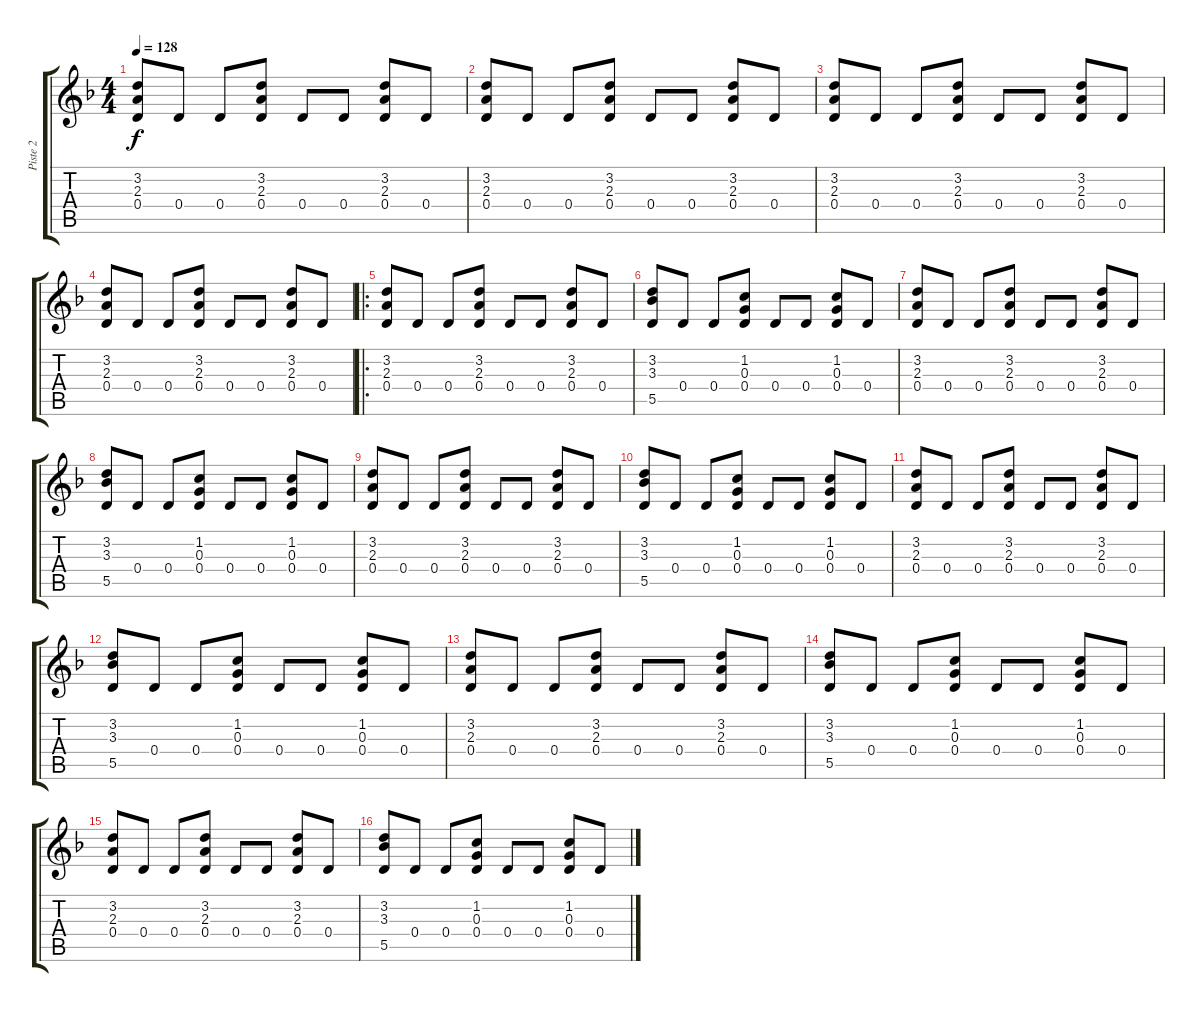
\track ("Piste 2" "Piste 2") {instrument acousticguitarnylon}
\staff {score tabs}
\tuning (E4 B3 G3 D3 A2 E2) {hide}
\ts (4 4)
\tempo 128
\clef g2
\ks f
(3.2 2.3 0.4).8{dy f instrument acousticguitarnylon} 0.4.8 0.4.8 (3.2 2.3 0.4).8 0.4.8 0.4.8 (3.2 2.3 0.4).8 0.4.8 |
(3.2 2.3 0.4).8 0.4.8 0.4.8 (3.2 2.3 0.4).8 0.4.8 0.4.8 (3.2 2.3 0.4).8 0.4.8 |
(3.2 2.3 0.4).8 0.4.8 0.4.8 (3.2 2.3 0.4).8 0.4.8 0.4.8 (3.2 2.3 0.4).8 0.4.8 |
(3.2 2.3 0.4).8 0.4.8 0.4.8 (3.2 2.3 0.4).8 0.4.8 0.4.8 (3.2 2.3 0.4).8 0.4.8 |
\ro
(3.2 2.3 0.4).8 0.4.8 0.4.8 (3.2 2.3 0.4).8 0.4.8 0.4.8 (3.2 2.3 0.4).8 0.4.8 |
(3.2 3.3 5.5).8 0.4.8 0.4.8 (1.2 0.3 0.4).8 0.4.8 0.4.8 (1.2 0.3 0.4).8 0.4.8 |
(3.2 2.3 0.4).8 0.4.8 0.4.8 (3.2 2.3 0.4).8 0.4.8 0.4.8 (3.2 2.3 0.4).8 0.4.8 |
(3.2 3.3 5.5).8 0.4.8 0.4.8 (1.2 0.3 0.4).8 0.4.8 0.4.8 (1.2 0.3 0.4).8 0.4.8 |
(3.2 2.3 0.4).8 0.4.8 0.4.8 (3.2 2.3 0.4).8 0.4.8 0.4.8 (3.2 2.3 0.4).8 0.4.8 |
(3.2 3.3 5.5).8 0.4.8 0.4.8 (1.2 0.3 0.4).8 0.4.8 0.4.8 (1.2 0.3 0.4).8 0.4.8 |
(3.2 2.3 0.4).8 0.4.8 0.4.8 (3.2 2.3 0.4).8 0.4.8 0.4.8 (3.2 2.3 0.4).8 0.4.8 |
(3.2 3.3 5.5).8 0.4.8 0.4.8 (1.2 0.3 0.4).8 0.4.8 0.4.8 (1.2 0.3 0.4).8 0.4.8 |
(3.2 2.3 0.4).8 0.4.8 0.4.8 (3.2 2.3 0.4).8 0.4.8 0.4.8 (3.2 2.3 0.4).8 0.4.8 |
(3.2 3.3 5.5).8 0.4.8 0.4.8 (1.2 0.3 0.4).8 0.4.8 0.4.8 (1.2 0.3 0.4).8 0.4.8 |
(3.2 2.3 0.4).8 0.4.8 0.4.8 (3.2 2.3 0.4).8 0.4.8 0.4.8 (3.2 2.3 0.4).8 0.4.8 |
(3.2 3.3 5.5).8 0.4.8 0.4.8 (1.2 0.3 0.4).8 0.4.8 0.4.8 (1.2 0.3 0.4).8 0.4.8
